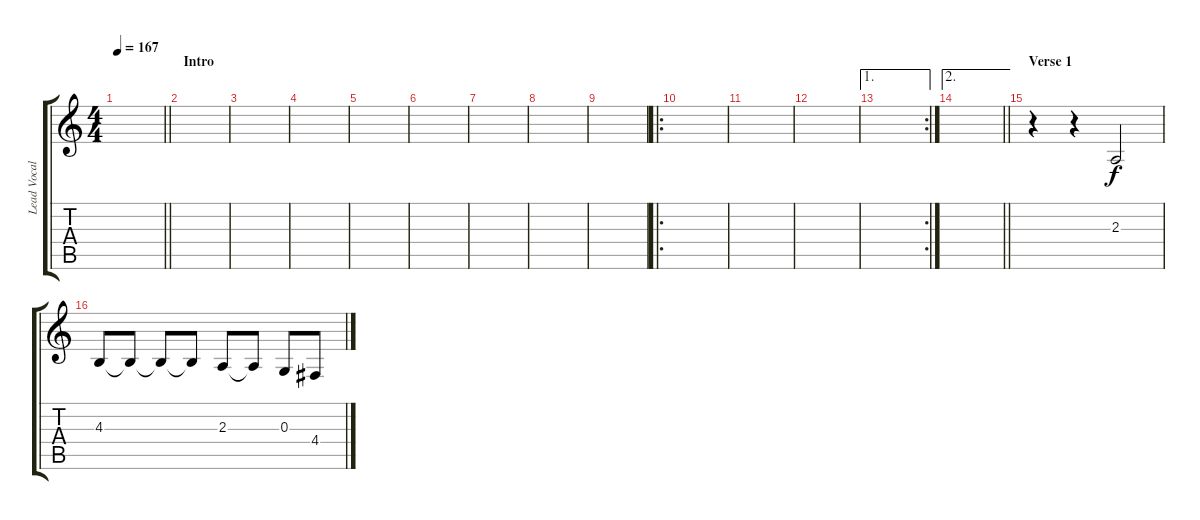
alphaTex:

\track ("Lead Vocals" "Lead Vocal") {instrument tenorsax}
\staff {score tabs}
\tuning (E4 B3 G3 D3 A2 E2) {hide}
\ts (4 4)
\tempo 167
\clef g2
\barLineRight lightlight
\ks c
|
\section ("" "Intro")
|
|
|
|
|
|
|
|
\ro
|
|
|
\ae 1
\rc 2
|
\ae 2
\barLineRight lightlight
|
\section ("" "Verse 1")
r.4 r.4 2.3.2 |
4.3.8 4.3{t}.8 4.3{t}.8 4.3{t}.8 2.3.8 2.3{t}.8 0.3.8 4.4.8
